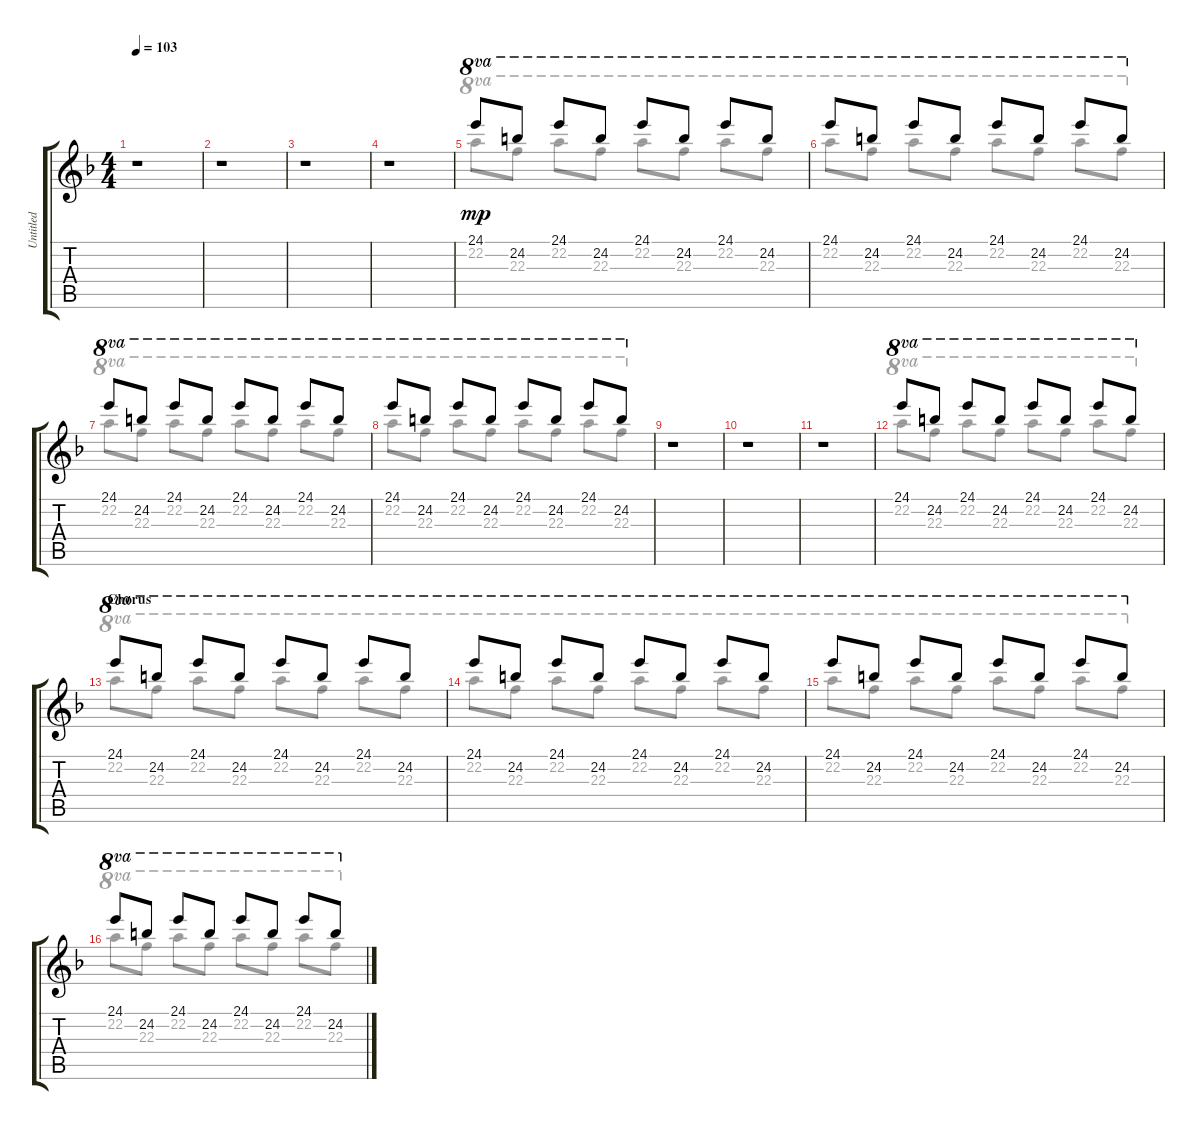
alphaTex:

\track ("Untitled" "Untitled") {instrument electricguitarclean}
\staff {score tabs}
\tuning (E4 B3 G3 D3 A2 E2) {hide}
\voice
\ts (4 4)
\tempo 103
\clef g2
\ks f
r.1{dy mp} |
r.1 |
r.1 |
r.1 |
24.1.8{ot 8va} 24.2.8{ot 8va} 24.1.8{ot 8va} 24.2.8{ot 8va} 24.1.8{ot 8va} 24.2.8{ot 8va} 24.1.8{ot 8va} 24.2.8{ot 8va} |
24.1.8{ot 8va} 24.2.8{ot 8va} 24.1.8{ot 8va} 24.2.8{ot 8va} 24.1.8{ot 8va} 24.2.8{ot 8va} 24.1.8{ot 8va} 24.2.8{ot 8va} |
24.1.8{ot 8va} 24.2.8{ot 8va} 24.1.8{ot 8va} 24.2.8{ot 8va} 24.1.8{ot 8va} 24.2.8{ot 8va} 24.1.8{ot 8va} 24.2.8{ot 8va} |
24.1.8{ot 8va} 24.2.8{ot 8va} 24.1.8{ot 8va} 24.2.8{ot 8va} 24.1.8{ot 8va} 24.2.8{ot 8va} 24.1.8{ot 8va} 24.2.8{ot 8va} |
r.1 |
r.1 |
r.1 |
24.1.8{ot 8va} 24.2.8{ot 8va} 24.1.8{ot 8va} 24.2.8{ot 8va} 24.1.8{ot 8va} 24.2.8{ot 8va} 24.1.8{ot 8va} 24.2.8{ot 8va} |
\section ("" "Chorus")
24.1.8{ot 8va} 24.2.8{ot 8va} 24.1.8{ot 8va} 24.2.8{ot 8va} 24.1.8{ot 8va} 24.2.8{ot 8va} 24.1.8{ot 8va} 24.2.8{ot 8va} |
24.1.8{ot 8va} 24.2.8{ot 8va} 24.1.8{ot 8va} 24.2.8{ot 8va} 24.1.8{ot 8va} 24.2.8{ot 8va} 24.1.8{ot 8va} 24.2.8{ot 8va} |
24.1.8{ot 8va} 24.2.8{ot 8va} 24.1.8{ot 8va} 24.2.8{ot 8va} 24.1.8{ot 8va} 24.2.8{ot 8va} 24.1.8{ot 8va} 24.2.8{ot 8va} |
24.1.8{ot 8va} 24.2.8{ot 8va} 24.1.8{ot 8va} 24.2.8{ot 8va} 24.1.8{ot 8va} 24.2.8{ot 8va} 24.1.8{ot 8va} 24.2.8{ot 8va}
\voice
\clef g2
\ottava regular
\simile none
\ks f
|
|
|
|
22.2.8{ot 8va} 22.3.8{ot 8va} 22.2.8{ot 8va} 22.3.8{ot 8va} 22.2.8{ot 8va} 22.3.8{ot 8va} 22.2.8{ot 8va} 22.3.8{ot 8va} |
22.2.8{ot 8va} 22.3.8{ot 8va} 22.2.8{ot 8va} 22.3.8{ot 8va} 22.2.8{ot 8va} 22.3.8{ot 8va} 22.2.8{ot 8va} 22.3.8{ot 8va} |
22.2.8{ot 8va} 22.3.8{ot 8va} 22.2.8{ot 8va} 22.3.8{ot 8va} 22.2.8{ot 8va} 22.3.8{ot 8va} 22.2.8{ot 8va} 22.3.8{ot 8va} |
22.2.8{ot 8va} 22.3.8{ot 8va} 22.2.8{ot 8va} 22.3.8{ot 8va} 22.2.8{ot 8va} 22.3.8{ot 8va} 22.2.8{ot 8va} 22.3.8{ot 8va} |
|
|
|
22.2.8{ot 8va} 22.3.8{ot 8va} 22.2.8{ot 8va} 22.3.8{ot 8va} 22.2.8{ot 8va} 22.3.8{ot 8va} 22.2.8{ot 8va} 22.3.8{ot 8va} |
22.2.8{ot 8va} 22.3.8{ot 8va} 22.2.8{ot 8va} 22.3.8{ot 8va} 22.2.8{ot 8va} 22.3.8{ot 8va} 22.2.8{ot 8va} 22.3.8{ot 8va} |
22.2.8{ot 8va} 22.3.8{ot 8va} 22.2.8{ot 8va} 22.3.8{ot 8va} 22.2.8{ot 8va} 22.3.8{ot 8va} 22.2.8{ot 8va} 22.3.8{ot 8va} |
22.2.8{ot 8va} 22.3.8{ot 8va} 22.2.8{ot 8va} 22.3.8{ot 8va} 22.2.8{ot 8va} 22.3.8{ot 8va} 22.2.8{ot 8va} 22.3.8{ot 8va} |
22.2.8{ot 8va} 22.3.8{ot 8va} 22.2.8{ot 8va} 22.3.8{ot 8va} 22.2.8{ot 8va} 22.3.8{ot 8va} 22.2.8{ot 8va} 22.3.8{ot 8va}
